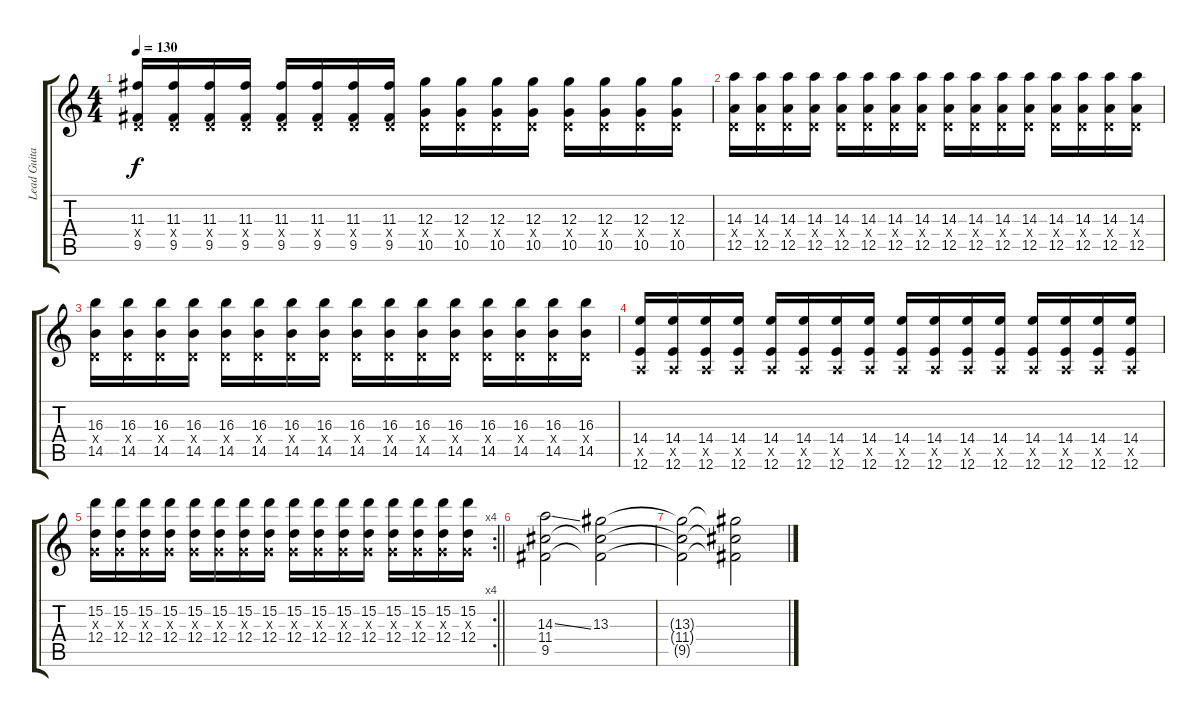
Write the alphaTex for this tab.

\track ("Lead Guitar" "Lead Guita") {instrument acousticguitarsteel}
\staff {score tabs}
\tuning (E4 B3 G3 D3 A2 E2) {hide}
\ts (4 4)
\tempo 130
\clef g2
\ks c
(11.3 0.4{x} 9.5).16{dy f} (11.3 0.4{x} 9.5).16 (11.3 0.4{x} 9.5).16 (11.3 0.4{x} 9.5).16 (11.3 0.4{x} 9.5).16 (11.3 0.4{x} 9.5).16 (11.3 0.4{x} 9.5).16 (11.3 0.4{x} 9.5).16 (12.3 0.4{x} 10.5).16 (12.3 0.4{x} 10.5).16 (12.3 0.4{x} 10.5).16 (12.3 0.4{x} 10.5).16 (12.3 0.4{x} 10.5).16 (12.3 0.4{x} 10.5).16 (12.3 0.4{x} 10.5).16 (12.3 0.4{x} 10.5).16 |
(14.3 0.4{x} 12.5).16 (14.3 0.4{x} 12.5).16 (14.3 0.4{x} 12.5).16 (14.3 0.4{x} 12.5).16 (14.3 0.4{x} 12.5).16 (14.3 0.4{x} 12.5).16 (14.3 0.4{x} 12.5).16 (14.3 0.4{x} 12.5).16 (14.3 0.4{x} 12.5).16 (14.3 0.4{x} 12.5).16 (14.3 0.4{x} 12.5).16 (14.3 0.4{x} 12.5).16 (14.3 0.4{x} 12.5).16 (14.3 0.4{x} 12.5).16 (14.3 0.4{x} 12.5).16 (14.3 0.4{x} 12.5).16 |
(16.3 0.4{x} 14.5).16 (16.3 0.4{x} 14.5).16 (16.3 0.4{x} 14.5).16 (16.3 0.4{x} 14.5).16 (16.3 0.4{x} 14.5).16 (16.3 0.4{x} 14.5).16 (16.3 0.4{x} 14.5).16 (16.3 0.4{x} 14.5).16 (16.3 0.4{x} 14.5).16 (16.3 0.4{x} 14.5).16 (16.3 0.4{x} 14.5).16 (16.3 0.4{x} 14.5).16 (16.3 0.4{x} 14.5).16 (16.3 0.4{x} 14.5).16 (16.3 0.4{x} 14.5).16 (16.3 0.4{x} 14.5).16 |
(14.4 0.5{x} 12.6).16 (14.4 0.5{x} 12.6).16 (14.4 0.5{x} 12.6).16 (14.4 0.5{x} 12.6).16 (14.4 0.5{x} 12.6).16 (14.4 0.5{x} 12.6).16 (14.4 0.5{x} 12.6).16 (14.4 0.5{x} 12.6).16 (14.4 0.5{x} 12.6).16 (14.4 0.5{x} 12.6).16 (14.4 0.5{x} 12.6).16 (14.4 0.5{x} 12.6).16 (14.4 0.5{x} 12.6).16 (14.4 0.5{x} 12.6).16 (14.4 0.5{x} 12.6).16 (14.4 0.5{x} 12.6).16 |
\rc 4
\barLineRight lightlight
(15.2 0.3{x} 12.4).16 (15.2 0.3{x} 12.4).16 (15.2 0.3{x} 12.4).16 (15.2 0.3{x} 12.4).16 (15.2 0.3{x} 12.4).16 (15.2 0.3{x} 12.4).16 (15.2 0.3{x} 12.4).16 (15.2 0.3{x} 12.4).16 (15.2 0.3{x} 12.4).16 (15.2 0.3{x} 12.4).16 (15.2 0.3{x} 12.4).16 (15.2 0.3{x} 12.4).16 (15.2 0.3{x} 12.4).16 (15.2 0.3{x} 12.4).16 (15.2 0.3{x} 12.4).16 (15.2 0.3{x} 12.4).16 |
(14.3{ss} 11.4 9.5).2 (13.3 11.4{t} 9.5{t}).2 |
(13.3{t} 11.4{t} 9.5{t}).2 (13.3{t} 11.4{t} 9.5{t}).2
